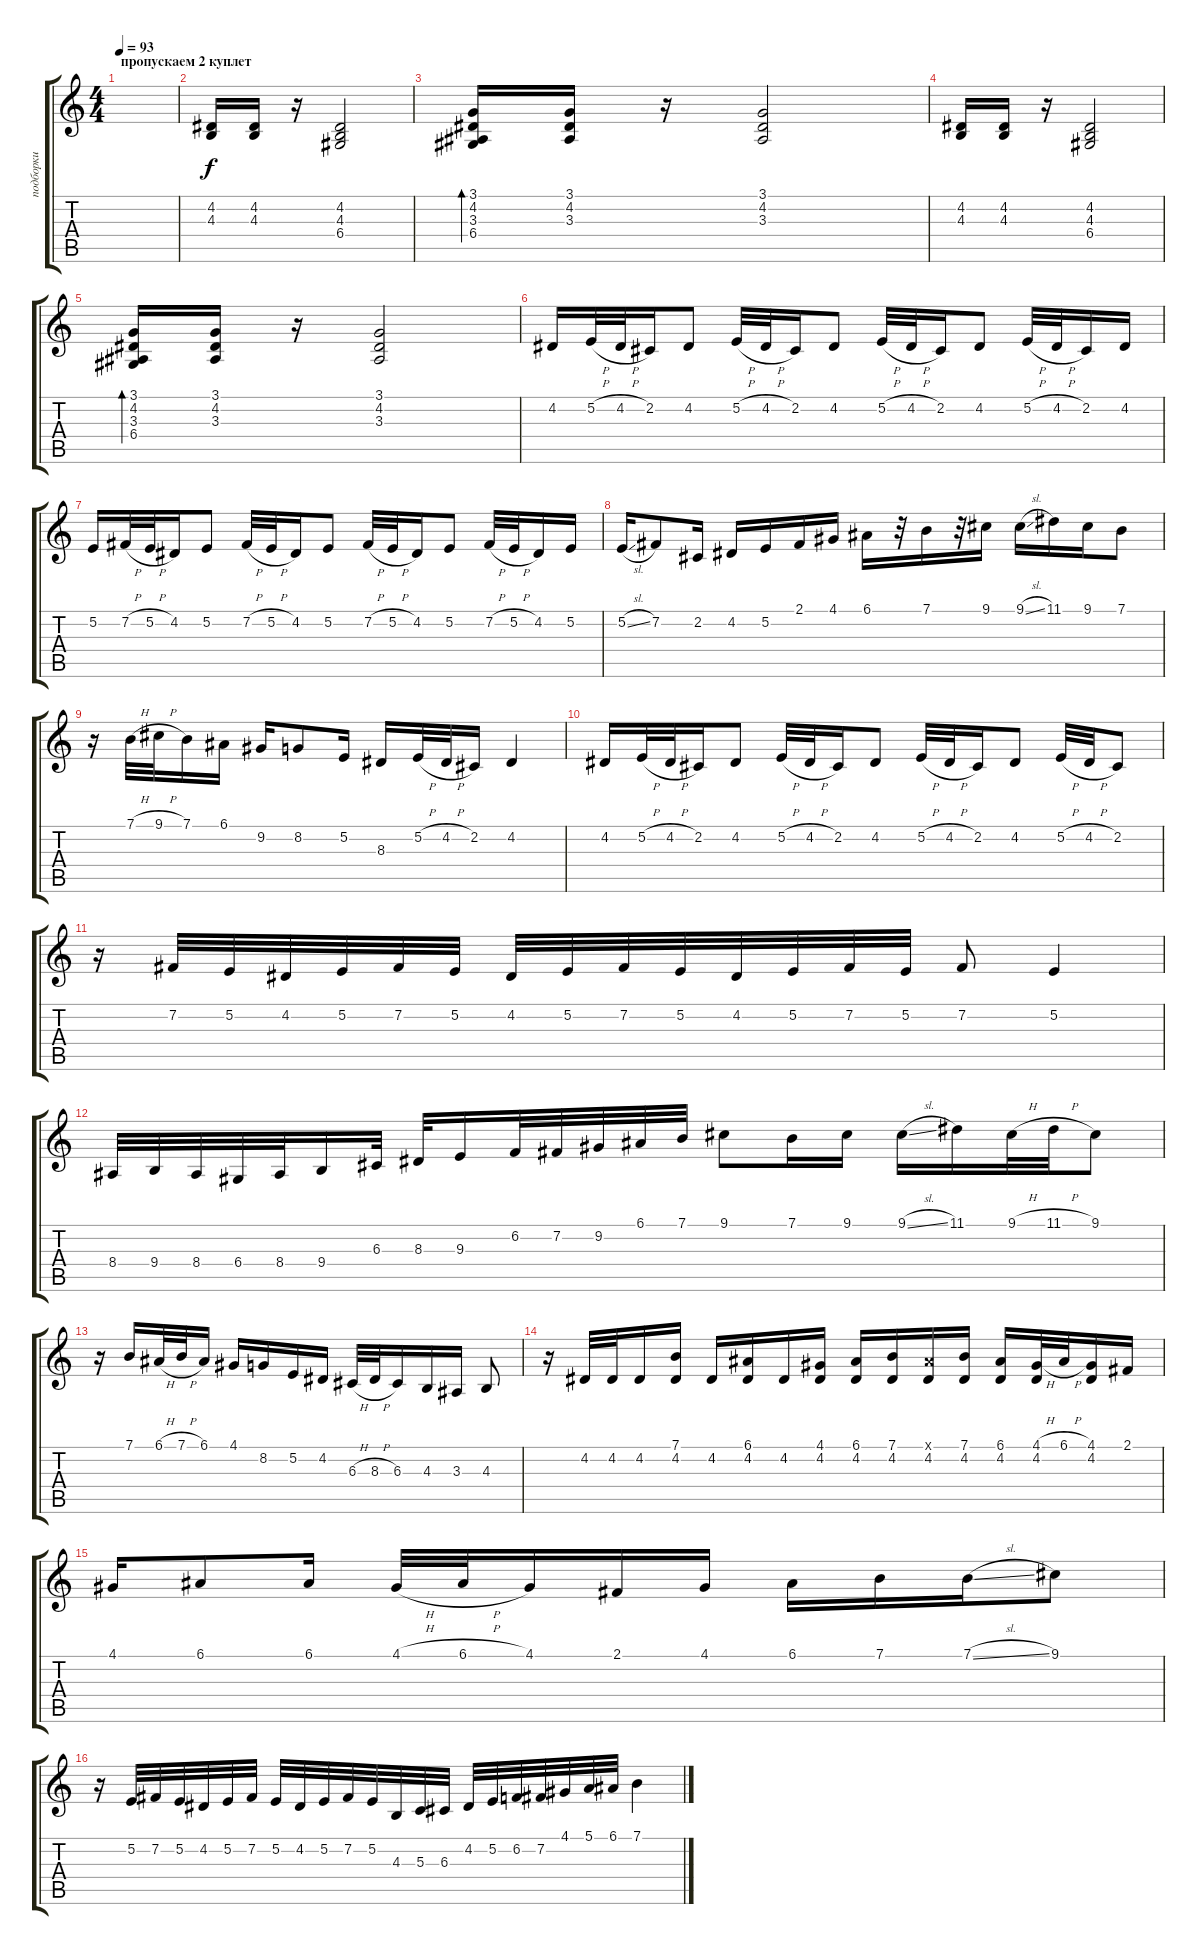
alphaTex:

\track ("подборки" "подборки") {solo instrument pad2warm}
\staff {score tabs}
\tuning (E4 B3 G3 D3 A2 E2) {hide}
\ts (4 4)
\section ("" "пропускаем 2 куплет")
\tempo 93
\clef g2
\ks c
|
(4.2 4.3).16 (4.2 4.3).16 r.16 (4.2 4.3 6.4).2 |
(3.1 4.2 3.3 6.4).16{bd 60} (3.1 4.2 3.3).16 r.16 (3.1 4.2 3.3).2 |
(4.2 4.3).16 (4.2 4.3).16 r.16 (4.2 4.3 6.4).2 |
(3.1 4.2 3.3 6.4).16{bd 60} (3.1 4.2 3.3).16 r.16 (3.1 4.2 3.3).2 |
4.2.16 5.2{h}.32 4.2{h}.32 2.2.16 4.2.8 5.2{h}.32 4.2{h}.32 2.2.16 4.2.8 5.2{h}.32 4.2{h}.32 2.2.16 4.2.8 5.2{h}.32 4.2{h}.32 2.2.16 4.2.16 |
5.2.16 7.2{h}.32 5.2{h}.32 4.2.16 5.2.8 7.2{h}.32 5.2{h}.32 4.2.16 5.2.8 7.2{h}.32 5.2{h}.32 4.2.16 5.2.8 7.2{h}.32 5.2{h}.32 4.2.16 5.2.16 |
5.2{sl}.16 7.2.8 2.2.16 4.2.16 5.2.16 2.1.16 4.1.16 6.1.16 r.32 7.1.16 r.32 9.1.16 9.1{sl}.16 11.1.16 9.1.16 7.1.8 |
r.16 7.1{h}.32 9.1{h}.32 7.1.16 6.1.16 9.2.16 8.2.8 5.2.16 8.3.16 5.2{h}.32 4.2{h}.32 2.2.16 4.2.4 |
4.2.16 5.2{h}.32 4.2{h}.32 2.2.16 4.2.8 5.2{h}.32 4.2{h}.32 2.2.16 4.2.8 5.2{h}.32 4.2{h}.32 2.2.16 4.2.8 5.2{h}.32 4.2{h}.32 2.2.8 |
r.16 7.2.32 5.2.32 4.2.32 5.2.32 7.2.32 5.2.32 4.2.32 5.2.32 7.2.32 5.2.32 4.2.32 5.2.32 7.2.32 5.2.32 7.2.8 5.2.4 |
8.4.32 9.4.32 8.4.32 6.4.32 8.4.32 9.4.16 6.3.32 8.3.32 9.3.16 6.2.32 7.2.32 9.2.32 6.1.32 7.1.32 9.1.8 7.1.16 9.1.16 9.1{sl}.16 11.1.16 9.1{h}.32 11.1{h}.32 9.1.8 |
r.16 7.1.16 6.1{h}.32 7.1{h}.32 6.1.16 4.1.16 8.2.16 5.2.16 4.2.16 6.3{h}.32 8.3{h}.32 6.3.16 4.3.16 3.3.16 4.3.8 |
r.16 4.2.32 4.2.32 4.2.16 (7.1 4.2).16 4.2.16 (6.1 4.2).16 4.2.16 (4.1 4.2).16 (6.1 4.2).16 (7.1 4.2).16 (6.1{x} 4.2).16 (7.1 4.2).16 (6.1 4.2).16 (4.1{h} 4.2).32 6.1{h}.32 (4.1 4.2).16 2.1.16 |
4.1.16 6.1.8 6.1.16 4.1{h}.32 6.1{h}.32 4.1.16 2.1.16 4.1.16 6.1.16 7.1.16 7.1{sl}.16 9.1.8 |
r.16 5.2.32 7.2.32 5.2.32 4.2.32 5.2.32 7.2.32 5.2.32 4.2.32 5.2.32 7.2.32 5.2.32 4.3.32 5.3.32 6.3.32 4.2.32 5.2.32 6.2.32 7.2.32 4.1.32 5.1.32 6.1.32 7.1.4
